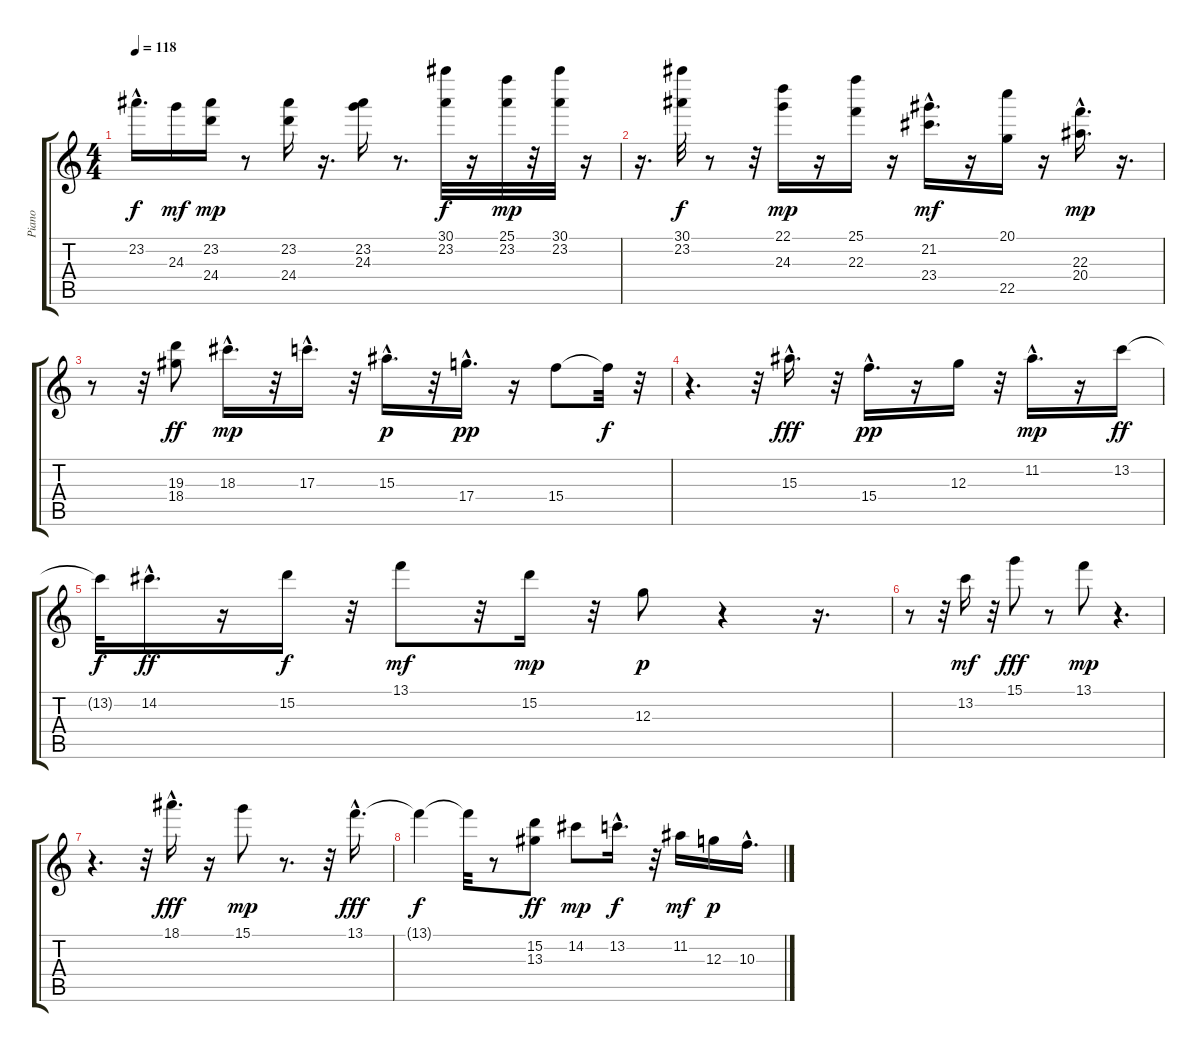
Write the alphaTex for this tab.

\track ("Piano" "Piano") {instrument acousticgrandpiano}
\staff {score tabs}
\tuning (E5 B4 G4 D4 A3 E3) {hide}
\ts (4 4)
\tempo 118
\clef g2
\ks c
23.2{hac}.16{d dy f} 24.3.16{dy mf} (23.2 24.4).16{dy mp} r.8 (23.2 24.4).16 r.16{d} (23.2 24.3).16 r.8{d} (30.1 23.2).32{dy f} r.16 (25.1 23.2).32{dy mp} r.32 (30.1 23.2).32 r.16 |
r.16{d} (30.1 23.2).32{dy f} r.8 r.32 (22.1 24.3).16{dy mp} r.16 (25.1 22.3).16 r.16 (21.2{hac} 23.4{hac}).16{d dy mf} r.16 (20.1 22.5).16 r.16 (22.3{hac} 20.4).16{d dy mp} r.16{d} |
r.8 r.32 (19.3 18.4).8{dy ff} 18.3{hac}.16{d dy mp} r.32 17.3{hac}.16{d} r.32 15.3{hac}.16{d dy p} r.32 17.4{hac}.16{d dy pp} r.16 15.4.8 15.4{t}.32{dy f} r.32 |
r.4{d} r.32 15.3{hac}.16{d dy fff} r.32 15.4{hac}.16{d dy pp} r.16 12.3.16 r.32 11.2{hac}.16{d dy mp} r.16 13.2.16{dy ff} |
13.2{t}.32{dy f} 14.2{hac}.16{d dy ff} r.16 15.2.16{dy f} r.32 13.1.8{dy mf} r.32 15.2.16{dy mp} r.32 12.3.8{dy p} r.4 r.16{d} |
r.8 r.32 13.2.16{dy mf} r.32 15.1.8{dy fff} r.8 13.1.8{dy mp} r.4{d} |
r.4{d} r.32 18.1{hac}.16{d dy fff} r.16 15.1.8{dy mp} r.8{d} r.32 13.1{hac}.16{d dy fff} |
13.1{t}.4{dy f} 13.1{t}.32 r.8 (15.2 13.3).8{dy ff} 14.2.8{dy mp} 13.2{hac}.16{d dy f} r.32 11.2.16{dy mf} 12.3.16{dy p} 10.3{hac}.16{d}
